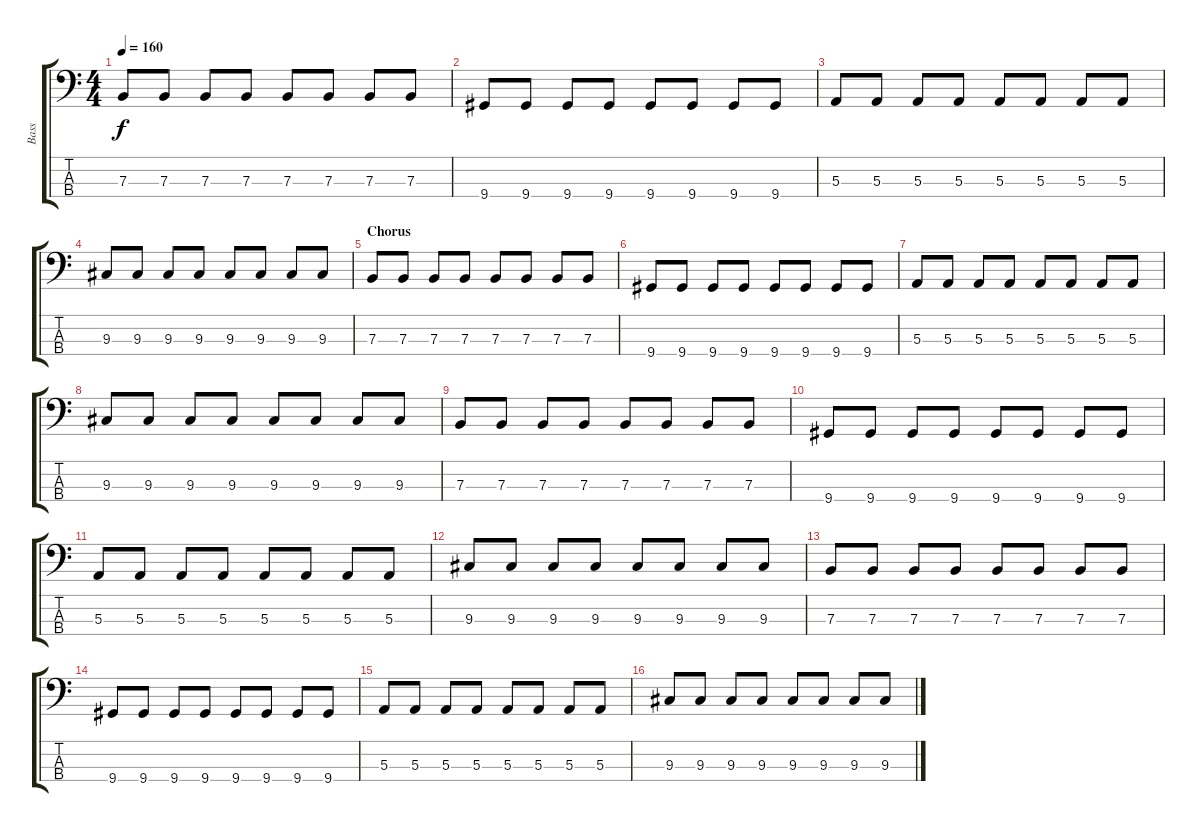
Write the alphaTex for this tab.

\track ("Bass" "Bass") {instrument electricbassfinger}
\staff {score tabs}
\tuning (D2 A1 E1 B0) {hide}
\ts (4 4)
\tempo 160
\clef f4
\ks c
7.3.8{dy f} 7.3.8 7.3.8 7.3.8 7.3.8 7.3.8 7.3.8 7.3.8 |
9.4.8 9.4.8 9.4.8 9.4.8 9.4.8 9.4.8 9.4.8 9.4.8 |
5.3.8 5.3.8 5.3.8 5.3.8 5.3.8 5.3.8 5.3.8 5.3.8 |
9.3.8 9.3.8 9.3.8 9.3.8 9.3.8 9.3.8 9.3.8 9.3.8 |
\section ("" "Chorus")
7.3.8 7.3.8 7.3.8 7.3.8 7.3.8 7.3.8 7.3.8 7.3.8 |
9.4.8 9.4.8 9.4.8 9.4.8 9.4.8 9.4.8 9.4.8 9.4.8 |
5.3.8 5.3.8 5.3.8 5.3.8 5.3.8 5.3.8 5.3.8 5.3.8 |
9.3.8 9.3.8 9.3.8 9.3.8 9.3.8 9.3.8 9.3.8 9.3.8 |
7.3.8 7.3.8 7.3.8 7.3.8 7.3.8 7.3.8 7.3.8 7.3.8 |
9.4.8 9.4.8 9.4.8 9.4.8 9.4.8 9.4.8 9.4.8 9.4.8 |
5.3.8 5.3.8 5.3.8 5.3.8 5.3.8 5.3.8 5.3.8 5.3.8 |
9.3.8 9.3.8 9.3.8 9.3.8 9.3.8 9.3.8 9.3.8 9.3.8 |
7.3.8 7.3.8 7.3.8 7.3.8 7.3.8 7.3.8 7.3.8 7.3.8 |
9.4.8 9.4.8 9.4.8 9.4.8 9.4.8 9.4.8 9.4.8 9.4.8 |
5.3.8 5.3.8 5.3.8 5.3.8 5.3.8 5.3.8 5.3.8 5.3.8 |
9.3.8 9.3.8 9.3.8 9.3.8 9.3.8 9.3.8 9.3.8 9.3.8
